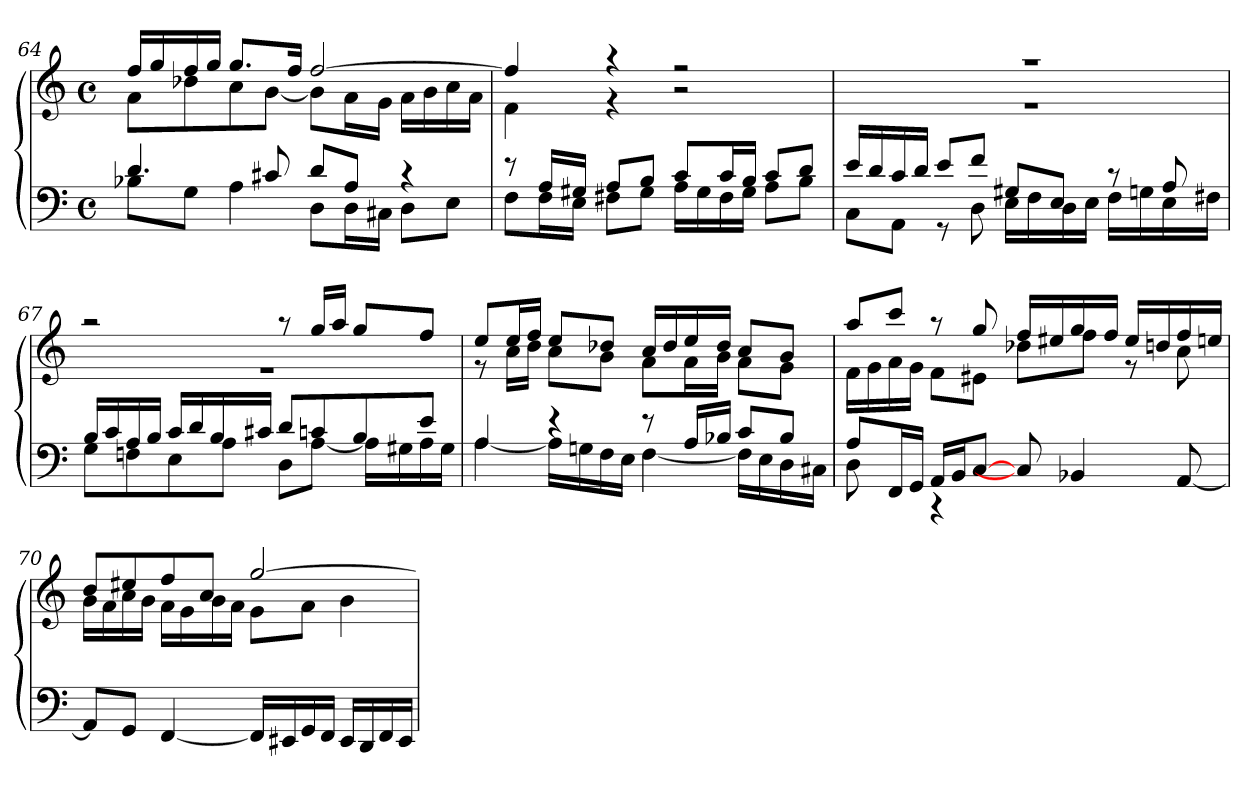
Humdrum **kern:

**kern	**kern
*part1	*part1
*staff2	*staff1
!!LO:LB:g=z
*clefF4	*clefG3
*M4/4	*M4/4
*met(c)	*met(c)
=64	=64
*^	*^
4.d/	8B-X\L	16dd/LL	8f\L
.	.	16ee/	.
.	8G\J	16dd/	8b-X\
.	.	16ee/JJ	.
.	4A\	8.ee/L	8a\
8c#X/	.	.	[<8g\J
.	.	16dd/Jk	.
8d/L	8D\L	[>2dd/	8g\L]
8A/J	16D\L	.	16f\L
.	16C#X\JJ	.	16e\JJ
4rc	8D\L	.	16f\LL
.	.	.	16g\
.	8E\J	.	16a\
.	.	.	16f\JJ
=65	=65	=65	=65
8rd	8F\L	4dd/]	4d\
16A/LL	16F\L	.	.
16G#X/JJ	16E\JJ	.	.
8A/L	8F#X\L	4rff	4rd
8B/J	8G#\J	.	.
8c/L	16A\LL	2rdd	2ra
.	16G#\	.	.
16c/L	16F#\	.	.
16B/JJ	16G#\JJ	.	.
8c/L	8A\L	.	.
8d/J	8B\J	.	.
=66	=66	=66	=66
16e/LL	8C\L	1rff	1re
16d/	.	.	.
16c/	8AA\J	.	.
16d/JJ	.	.	.
8e/L	8rGG	.	.
8f/J	8D\	.	.
8G#X/L	16E\LL	.	.
.	16F\	.	.
8E/J	16D\	.	.
.	16E\JJ	.	.
8rc	16F\LL	.	.
.	16Gn\	.	.
8A/	16E\	.	.
.	16F#X\JJ	.	.
!!LO:LB:g=z	!!
=67	=67	=67	=67
16B/LL	8G\L	2rgg	1re
16c/	.	.	.
16A/	8Fn\	.	.
16B/JJ	.	.	.
16c/LL	8E\	.	.
16d/	.	.	.
16B/	8A\J	.	.
16c#X/JJ	.	.	.
8d/L	8D\L	8rff	.
8cn/	[<8A\J	16ee/LL	.
.	.	16ff/JJ	.
8B/	16A\LL]	8ee/L	.
.	16G#X\	.	.
8e/J	16A\	8dd/J	.
.	16G#\JJ	.	.
=68	=68	=68	=68
4A/	[<4A\	8cc/L	8rd
.	.	16cc/L	16a\LL
.	.	16dd/JJ	16b\JJ
4re	16A\LL]	8cc/L	8a\L
.	16Gn\	.	.
.	16F\	8b-X/J	8g\J
.	16E\JJ	.	.
8re	[<4F\	16a/LL	8f\L
.	.	16b-/	.
16A/LL	.	16cc/	16f\L
16B-X/JJ	.	16b-/JJ	16g\JJ
8c/L	16F\LL]	8a/L	8f\L
.	16E\	.	.
8B-/J	16D\	8g/J	8e\J
.	16C#X\JJ	.	.
!!LO:LB:g=z	!!
=69	=69	=69	=69
8A/L	8D\	8ff/L	16d\LL
.	.	.	16e\
16FF/L	8ryy	8aa/J	16f\
16GG/JJ	.	.	16e\JJ
16AA/LL	4rBBB	8rff	8d\L
16BB/J	.	.	.
[>8C/J	.	8ee/	8c#X\J
8C#/]	2ryy	16dd/LL	8b-X\L
.	.	16cc#X/	.
4BB-/	.	16ee/	8dd\J
.	.	16dd/JJ	.
.	.	16cc#/LL	8rd
.	.	16bn/	.
[<8AA/	.	16dd/	8a\
.	.	16ccn/JJ	.
*v	*v	*	*
=70	=70	=70
8AA/L]	8b/L	16g\LL
.	.	16f\
8GG/J	8cc#X/	16a\
.	.	16g\JJ
[<4FF/	8dd/	16f\LL
.	.	16e\
.	8a/J	16g\
.	.	16f\JJ
16FF/LL]	[>2ee/	8e\L
16EE#X/	.	.
16GG/	.	8f\J
16FF/JJ	.	.
16EE#/LL	.	4g\
16DD/	.	.
16FF/	.	.
16EE#/JJ	.	.
*	*v	*v
=	=
*-	*-
